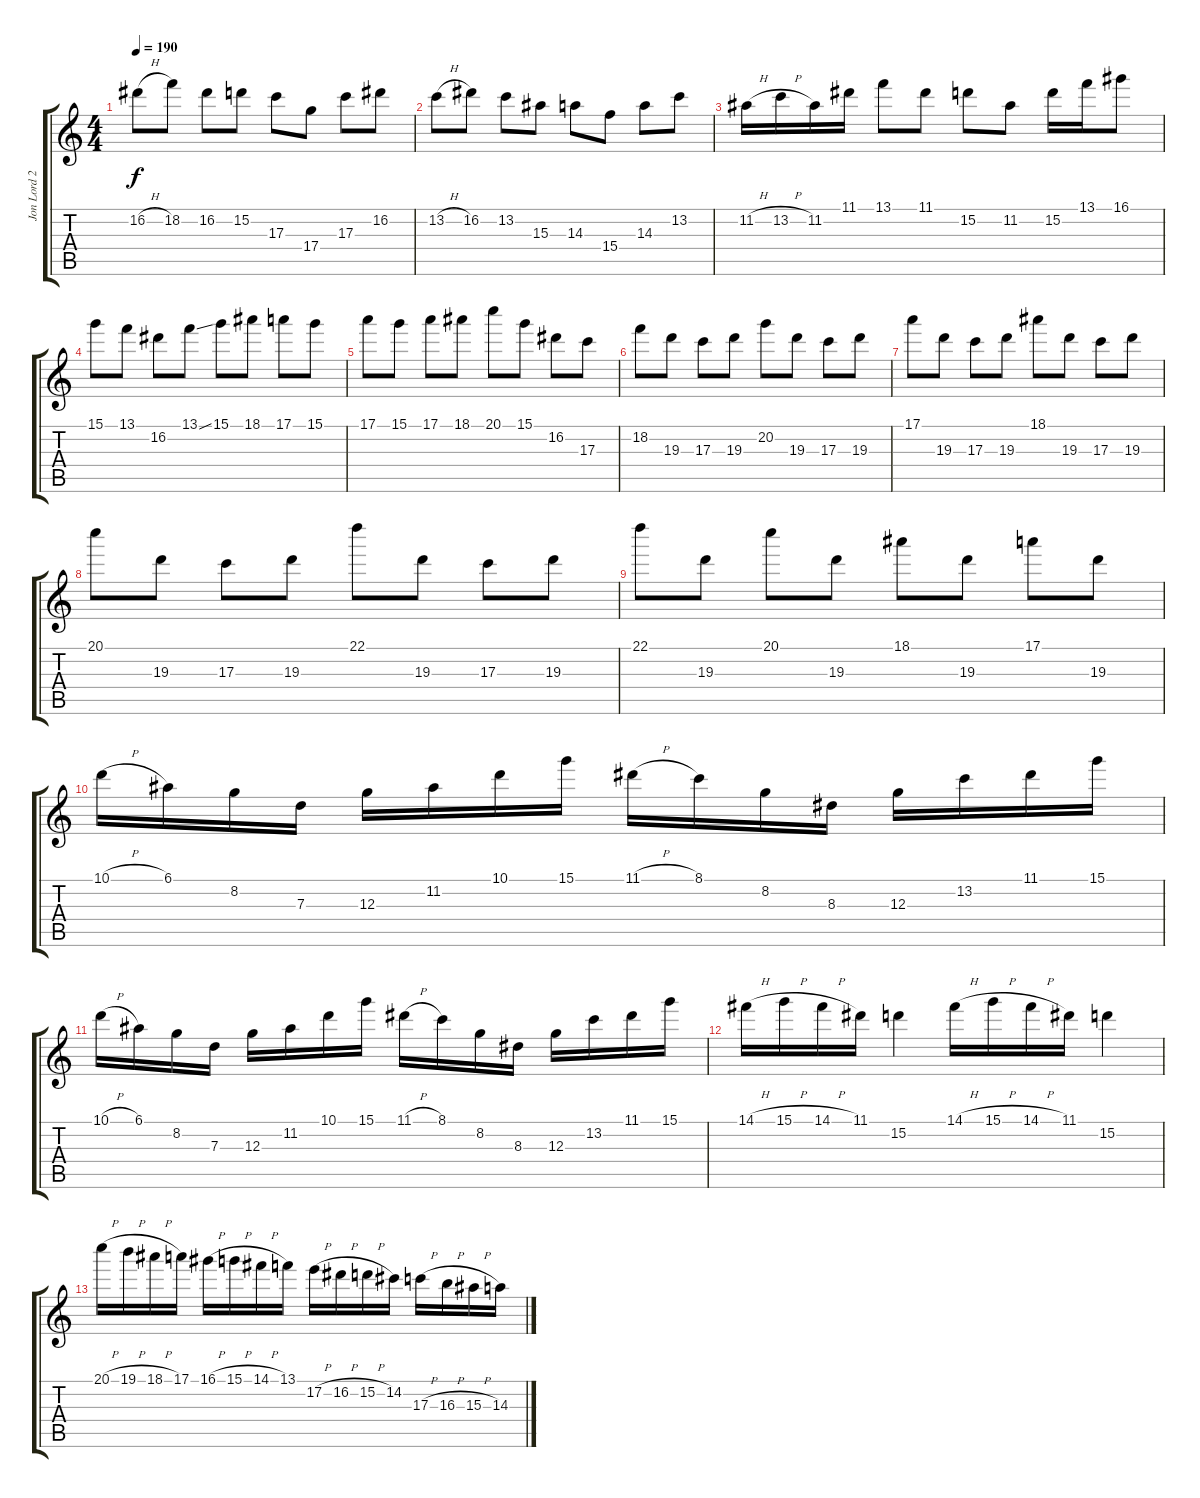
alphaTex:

\track ("Jon Lord 2" "Jon Lord 2") {instrument rockorgan}
\staff {score tabs}
\tuning (E5 B4 G4 D4 A3 E3) {hide}
\ts (4 4)
\tempo 190
\clef g2
\ks c
16.2{h}.8{dy f} 18.2.8 16.2.8 15.2.8 17.3.8 17.4.8 17.3.8 16.2.8 |
13.2{h}.8 16.2.8 13.2.8 15.3.8 14.3.8 15.4.8 14.3.8 13.2.8 |
11.2{h}.16 13.2{h}.16 11.2.16 11.1.16 13.1.8 11.1.8 15.2.8 11.2.8 15.2.16 13.1.16 16.1.8 |
15.1.8 13.1.8 16.2.8 13.1{ss}.8 15.1.8 18.1.8 17.1.8 15.1.8 |
17.1.8 15.1.8 17.1.8 18.1.8 20.1.8 15.1.8 16.2.8 17.3.8 |
18.2.8 19.3.8 17.3.8 19.3.8 20.2.8 19.3.8 17.3.8 19.3.8 |
17.1.8 19.3.8 17.3.8 19.3.8 18.1.8 19.3.8 17.3.8 19.3.8 |
20.1.8 19.3.8 17.3.8 19.3.8 22.1.8 19.3.8 17.3.8 19.3.8 |
22.1.8 19.3.8 20.1.8 19.3.8 18.1.8 19.3.8 17.1.8 19.3.8 |
10.1{h}.16 6.1.16 8.2.16 7.3.16 12.3.16 11.2.16 10.1.16 15.1.16 11.1{h}.16 8.1.16 8.2.16 8.3.16 12.3.16 13.2.16 11.1.16 15.1.16 |
10.1{h}.16 6.1.16 8.2.16 7.3.16 12.3.16 11.2.16 10.1.16 15.1.16 11.1{h}.16 8.1.16 8.2.16 8.3.16 12.3.16 13.2.16 11.1.16 15.1.16 |
14.1{h}.16 15.1{h}.16 14.1{h}.16 11.1.16 15.2.4 14.1{h}.16 15.1{h}.16 14.1{h}.16 11.1.16 15.2.4 |
20.1{h}.16 19.1{h}.16 18.1{h}.16 17.1.16 16.1{h}.16 15.1{h}.16 14.1{h}.16 13.1.16 17.2{h}.16 16.2{h}.16 15.2{h}.16 14.2.16 17.3{h}.16 16.3{h}.16 15.3{h}.16 14.3.16
